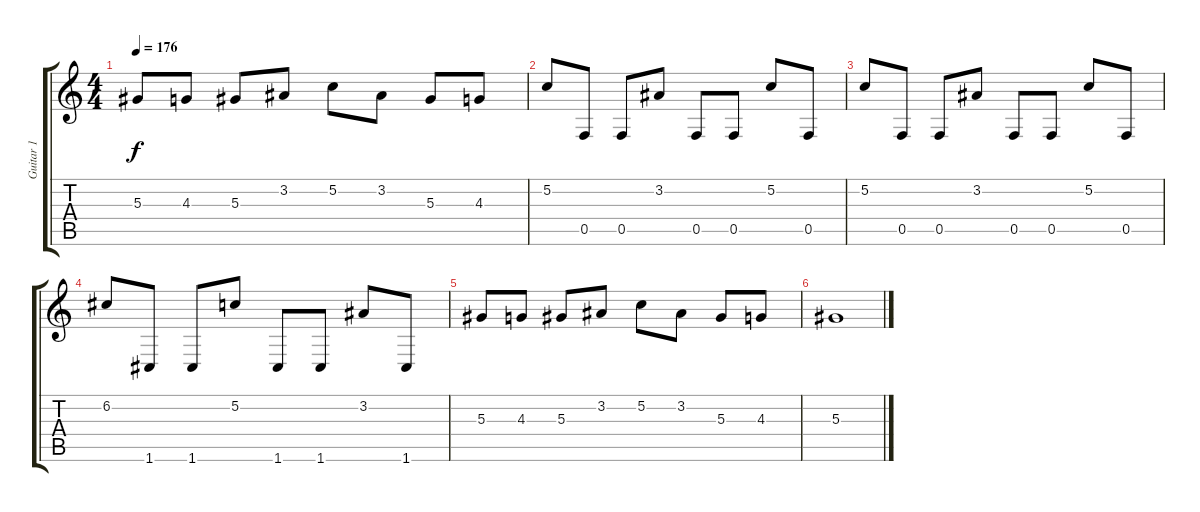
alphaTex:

\track ("Guitar 1" "Guitar 1") {instrument electricguitarclean}
\staff {score tabs}
\tuning (C4 G3 Eb3 Bb2 F2 C2) {hide}
\ts (4 4)
\tempo 176
\clef g2
\ks c
5.3.8{dy f} 4.3.8 5.3.8 3.2.8 5.2.8 3.2.8 5.3.8 4.3.8 |
5.2.8 0.5.8 0.5.8 3.2.8 0.5.8 0.5.8 5.2.8 0.5.8 |
5.2.8 0.5.8 0.5.8 3.2.8 0.5.8 0.5.8 5.2.8 0.5.8 |
6.2.8 1.6.8 1.6.8 5.2.8 1.6.8 1.6.8 3.2.8 1.6.8 |
5.3.8 4.3.8 5.3.8 3.2.8 5.2.8 3.2.8 5.3.8 4.3.8 |
5.3.1
